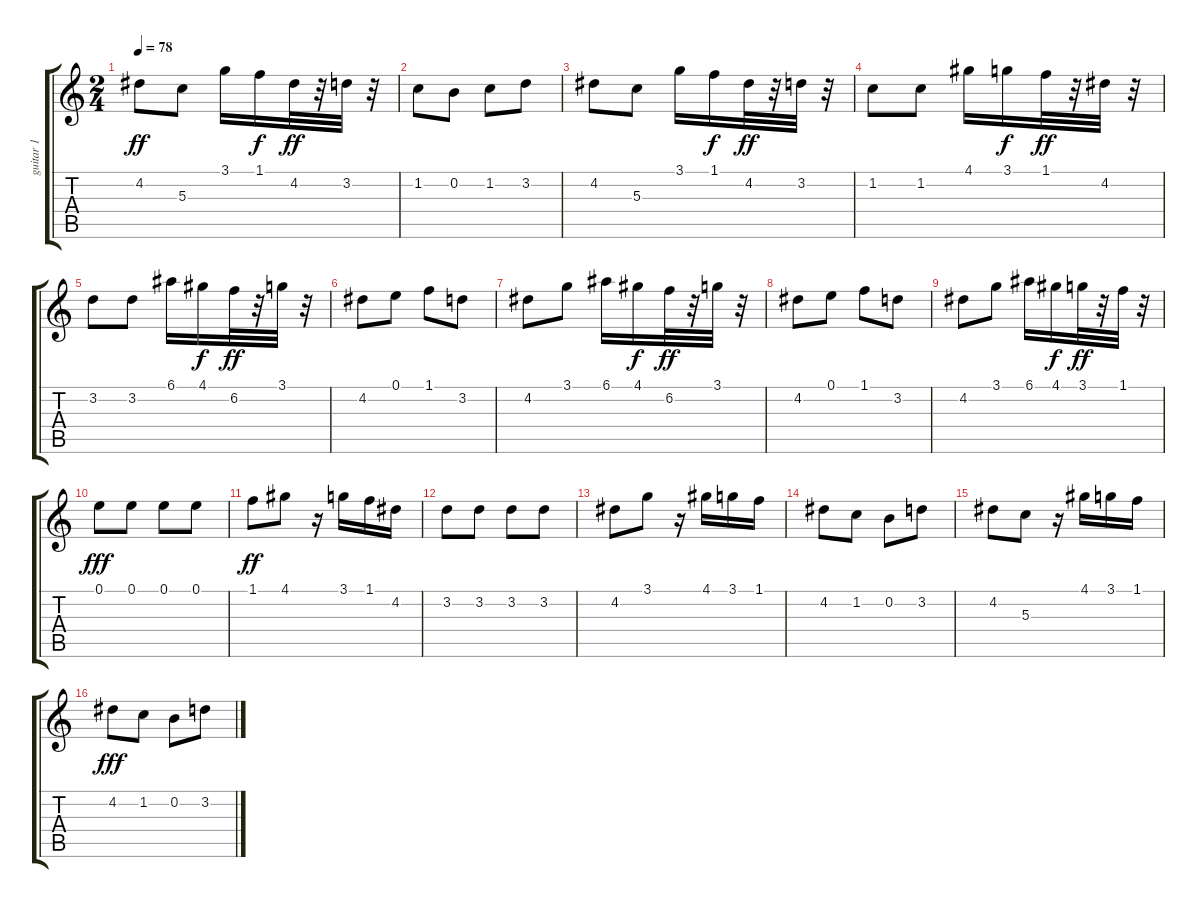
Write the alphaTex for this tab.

\track ("guitar 1" "guitar 1") {instrument acousticguitarnylon}
\staff {score tabs}
\tuning (E4 B3 G3 D3 A2 E2) {hide}
\ts (2 4)
\tempo 78
\clef g2
\ks c
4.2.8{dy ff} 5.3.8 3.1.16 1.1.16{dy f} 4.2.32{dy ff} r.32 3.2.32 r.32 |
1.2.8 0.2.8 1.2.8 3.2.8 |
4.2.8 5.3.8 3.1.16 1.1.16{dy f} 4.2.32{dy ff} r.32 3.2.32 r.32 |
1.2.8 1.2.8 4.1.16 3.1.16{dy f} 1.1.32{dy ff} r.32 4.2.32 r.32 |
3.2.8 3.2.8 6.1.16 4.1.16{dy f} 6.2.32{dy ff} r.32 3.1.32 r.32 |
4.2.8 0.1.8 1.1.8 3.2.8 |
4.2.8 3.1.8 6.1.16 4.1.16{dy f} 6.2.32{dy ff} r.32 3.1.32 r.32 |
4.2.8 0.1.8 1.1.8 3.2.8 |
4.2.8 3.1.8 6.1.16 4.1.16{dy f} 3.1.32{dy ff} r.32 1.1.32 r.32 |
0.1.8{dy fff} 0.1.8 0.1.8 0.1.8 |
1.1.8{dy ff} 4.1.8 r.16 3.1.16 1.1.16 4.2.16 |
3.2.8 3.2.8 3.2.8 3.2.8 |
4.2.8 3.1.8 r.16 4.1.16 3.1.16 1.1.16 |
4.2.8 1.2.8 0.2.8 3.2.8 |
4.2.8 5.3.8 r.16 4.1.16 3.1.16 1.1.16 |
4.2.8{dy fff} 1.2.8 0.2.8 3.2.8
